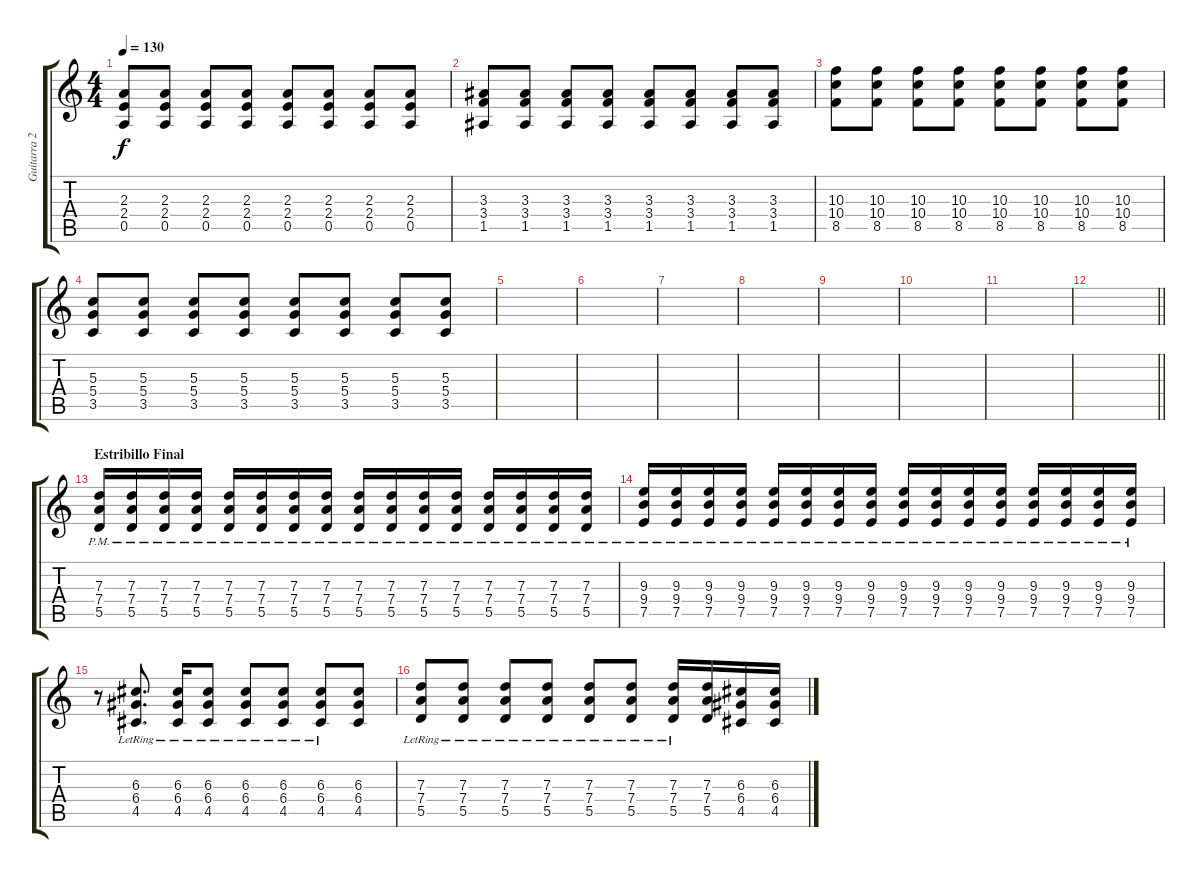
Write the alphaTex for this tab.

\track ("Guitarra 2" "Guitarra 2") {instrument acousticguitarsteel}
\staff {score tabs}
\tuning (E4 B3 G3 D3 A2 E2) {hide}
\ts (4 4)
\tempo 130
\clef g2
\ks c
(2.3 2.4 0.5).8{dy f} (2.3 2.4 0.5).8 (2.3 2.4 0.5).8 (2.3 2.4 0.5).8 (2.3 2.4 0.5).8 (2.3 2.4 0.5).8 (2.3 2.4 0.5).8 (2.3 2.4 0.5).8 |
(3.3 3.4 1.5).8 (3.3 3.4 1.5).8 (3.3 3.4 1.5).8 (3.3 3.4 1.5).8 (3.3 3.4 1.5).8 (3.3 3.4 1.5).8 (3.3 3.4 1.5).8 (3.3 3.4 1.5).8 |
(10.3 10.4 8.5).8 (10.3 10.4 8.5).8 (10.3 10.4 8.5).8 (10.3 10.4 8.5).8 (10.3 10.4 8.5).8 (10.3 10.4 8.5).8 (10.3 10.4 8.5).8 (10.3 10.4 8.5).8 |
(5.3 5.4 3.5).8 (5.3 5.4 3.5).8 (5.3 5.4 3.5).8 (5.3 5.4 3.5).8 (5.3 5.4 3.5).8 (5.3 5.4 3.5).8 (5.3 5.4 3.5).8 (5.3 5.4 3.5).8 |
|
|
|
|
|
|
|
\barLineRight lightlight
|
\section ("" "Estribillo Final")
(7.3{pm} 7.4{pm} 5.5{pm}).16 (7.3{pm} 7.4{pm} 5.5{pm}).16 (7.3{pm} 7.4{pm} 5.5{pm}).16 (7.3{pm} 7.4{pm} 5.5{pm}).16 (7.3{pm} 7.4{pm} 5.5{pm}).16 (7.3{pm} 7.4{pm} 5.5{pm}).16 (7.3{pm} 7.4{pm} 5.5{pm}).16 (7.3{pm} 7.4{pm} 5.5{pm}).16 (7.3{pm} 7.4{pm} 5.5{pm}).16 (7.3{pm} 7.4{pm} 5.5{pm}).16 (7.3{pm} 7.4{pm} 5.5{pm}).16 (7.3{pm} 7.4{pm} 5.5{pm}).16 (7.3{pm} 7.4{pm} 5.5{pm}).16 (7.3{pm} 7.4{pm} 5.5{pm}).16 (7.3{pm} 7.4{pm} 5.5{pm}).16 (7.3{pm} 7.4{pm} 5.5{pm}).16 |
(9.3{pm} 9.4{pm} 7.5{pm}).16 (9.3{pm} 9.4{pm} 7.5{pm}).16 (9.3{pm} 9.4{pm} 7.5{pm}).16 (9.3{pm} 9.4{pm} 7.5{pm}).16 (9.3{pm} 9.4{pm} 7.5{pm}).16 (9.3{pm} 9.4{pm} 7.5{pm}).16 (9.3{pm} 9.4{pm} 7.5{pm}).16 (9.3{pm} 9.4{pm} 7.5{pm}).16 (9.3{pm} 9.4{pm} 7.5{pm}).16 (9.3{pm} 9.4{pm} 7.5{pm}).16 (9.3{pm} 9.4{pm} 7.5{pm}).16 (9.3{pm} 9.4{pm} 7.5{pm}).16 (9.3{pm} 9.4{pm} 7.5{pm}).16 (9.3{pm} 9.4{pm} 7.5{pm}).16 (9.3{pm} 9.4{pm} 7.5{pm}).16 (9.3{pm} 9.4{pm} 7.5{pm}).16 |
r.8 (6.3{lr} 6.4{lr} 4.5{lr}).8{d} (6.3{lr} 6.4{lr} 4.5{lr}).16 (6.3{lr} 6.4{lr} 4.5{lr}).8 (6.3{lr} 6.4{lr} 4.5{lr}).8 (6.3{lr} 6.4{lr} 4.5{lr}).8 (6.3{lr} 6.4{lr} 4.5{lr}).8 (6.3 6.4 4.5).8 |
(7.3{lr} 7.4{lr} 5.5{lr}).8 (7.3{lr} 7.4{lr} 5.5{lr}).8 (7.3{lr} 7.4{lr} 5.5{lr}).8 (7.3{lr} 7.4{lr} 5.5{lr}).8 (7.3{lr} 7.4{lr} 5.5{lr}).8 (7.3{lr} 7.4{lr} 5.5{lr}).8 (7.3{lr} 7.4{lr} 5.5{lr}).16 (7.3 7.4 5.5).16 (6.3 6.4 4.5).16 (6.3 6.4 4.5).16
